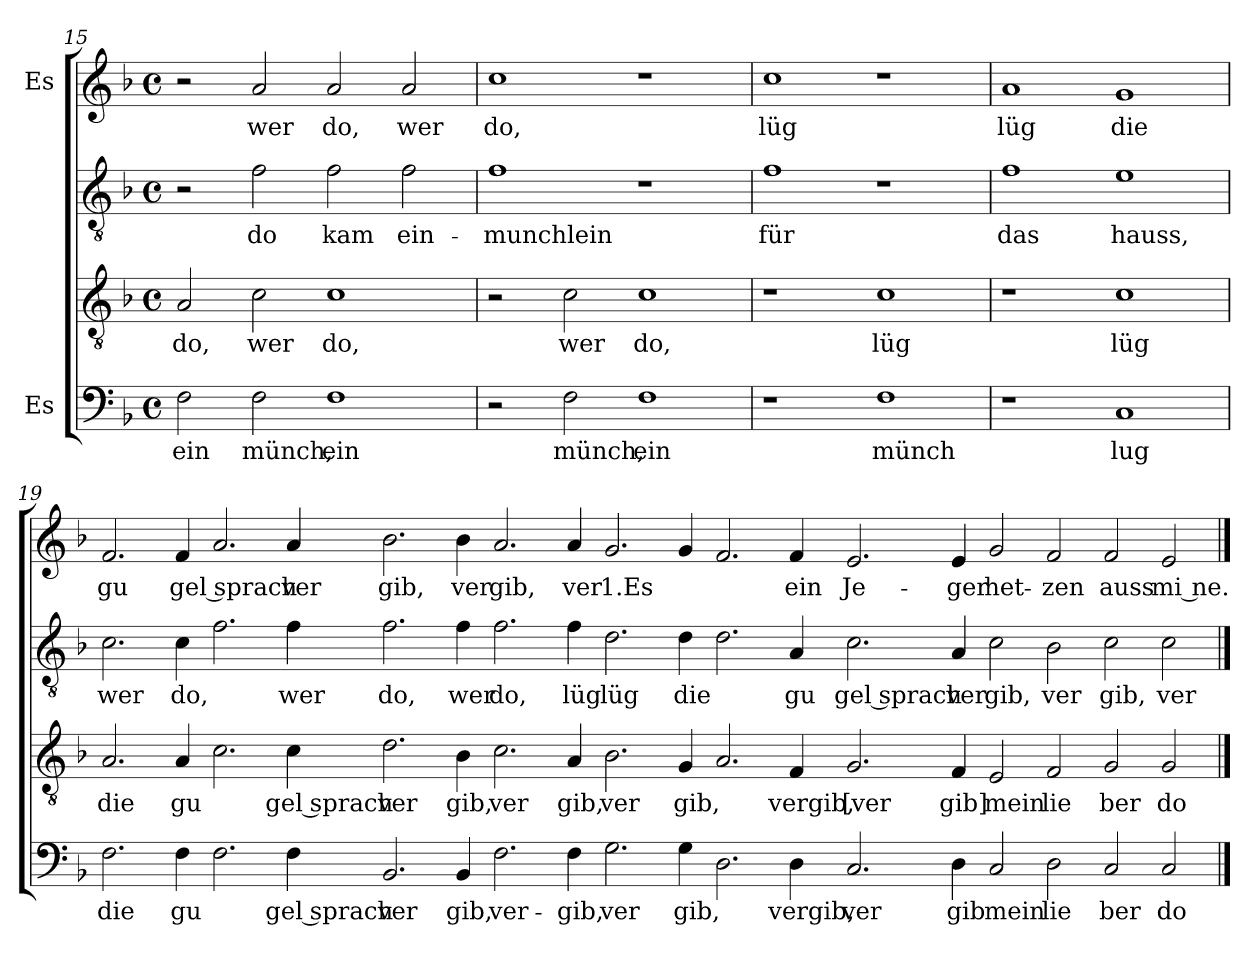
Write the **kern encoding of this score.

**kern	**text	**kern	**text	**kern	**text	**kern	**text
*part4	*part4	*part3	*part3	*part2	*part2	*part1	*part1
*staff4	*staff4	*staff3	*staff3	*staff2	*staff2	*staff1	*staff1
*I"Es	*	*	*	*	*	*I"Es	*
*clefF4	*	*clefGv2	*	*clefGv2	*	*clefG2	*
*k[b-]	*	*k[b-]	*	*k[b-]	*	*k[b-]	*
*F:	*	*F:	*	*F:	*	*F:	*
*M4/4	*	*M4/4	*	*M4/4	*	*M4/4	*
*met(c)	*	*met(c)	*	*met(c)	*	*met(c)	*
=15	=15	=15	=15	=15	=15	=15	=15
!	!LO:LY:b	!	!LO:LY:b	!	!	!	!
2F\	ein	2A/	do,	2r	.	2r	.
!	!LO:LY:b	!	!LO:LY:b	!	!LO:LY:b	!	!LO:LY:b
2F\	münch,	2c\	wer	2f\	do	2a/	wer
!	!LO:LY:b	!	!LO:LY:b	!	!LO:LY:b	!	!LO:LY:b
1F	ein	1c	do,	2f\	kam	2a/	do,
!	!	!	!	!	!LO:LY:b	!	!LO:LY:b
.	.	.	.	2f\	ein-	2a/	wer
=16	=16	=16	=16	=16	=16	=16	=16
!	!	!	!	!	!LO:LY:b	!	!LO:LY:b
2r	.	2r	.	1f	-munchlein	1cc	do,
!	!LO:LY:b	!	!LO:LY:b	!	!	!	!
2F\	münch,	2c\	wer	.	.	.	.
!	!LO:LY:b	!	!LO:LY:b	!	!	!	!
1F	ein	1c	do,	1r	.	1r	.
=17	=17	=17	=17	=17	=17	=17	=17
!	!	!	!	!	!LO:LY:b	!	!LO:LY:b
1r	.	1r	.	1f	für	1cc	lüg
!	!LO:LY:b	!	!LO:LY:b	!	!	!	!
1F	münch	1c	lüg	1r	.	1r	.
=18	=18	=18	=18	=18	=18	=18	=18
!	!	!	!	!	!LO:LY:b	!	!LO:LY:b
1r	.	1r	.	1f	das	1a	lüg
!	!LO:LY:b	!	!LO:LY:b	!	!LO:LY:b	!	!LO:LY:b
1C	lug	1c	lüg	1e	hauss,	1g	die
!!LO:LB:g=z
=19	=19	=19	=19	=19	=19	=19	=19
!	!LO:LY:b	!	!LO:LY:b	!	!LO:LY:b	!	!LO:LY:b
2.F\	die	2.A/	die	2.c\	wer	2.f/	gu
!	!LO:LY:b	!	!LO:LY:b	!	!LO:LY:b	!	!LO:LY:b
4F\	gu	4A/	gu	4c\	do,	4f/	gel sprach
2.F\	.	2.c\	.	2.f\	.	2.a/	.
!	!LO:LY:b	!	!LO:LY:b	!	!LO:LY:b	!	!LO:LY:b
4F\	gel sprach	4c\	gel sprach	4f\	wer	4a/	ver
!	!LO:LY:b	!	!LO:LY:b	!	!LO:LY:b	!	!LO:LY:b
2.BB-/	ver	2.d\	ver	2.f\	do,	2.b-\	gib,
!	!LO:LY:b	!	!LO:LY:b	!	!LO:LY:b	!	!LO:LY:b
4BB-/	gib,	4B-\	gib,	4f\	wer	4b-\	ver
!	!LO:LY:b	!	!LO:LY:b	!	!LO:LY:b	!	!LO:LY:b
2.F\	ver-	2.c\	ver	2.f\	do,	2.a/	gib,
!	!LO:LY:b	!	!LO:LY:b	!	!LO:LY:b	!	!LO:LY:b
4F\	-gib,	4A/	gib,	4f\	lüg	4a/	ver
!	!LO:LY:b	!	!LO:LY:b	!	!LO:LY:b	!	!LO:LY:b
2.G\	ver	2.B-\	ver	2.d\	lüg	2.g/	1.Es
!	!LO:LY:b	!	!LO:LY:b	!	!LO:LY:b	!	!
4G\	gib,	4G/	gib,	4d\	die	4g/	.
2.D\	.	2.A/	.	2.d\	.	2.f/	.
!	!LO:LY:b	!	!LO:LY:b	!	!LO:LY:b	!	!LO:LY:b
4D\	vergib,	4F/	vergib,	4A/	gu	4f/	ein
!	!LO:LY:b	!	!LO:LY:b	!	!LO:LY:b	!	!LO:LY:b
2.C/	ver	2.G/	[ver	2.c\	gel sprach	2.e/	Je-
!	!LO:LY:b	!	!LO:LY:b	!	!LO:LY:b	!	!LO:LY:b
4D\	gib	4F/	gib]	4A/	ver	4e/	-ger
!	!LO:LY:b	!	!LO:LY:b	!	!LO:LY:b	!	!LO:LY:b
2C/	mein	2E/	mein	2c\	gib,	2g/	het-
!	!LO:LY:b	!	!LO:LY:b	!	!LO:LY:b	!	!LO:LY:b
2D\	lie	2F/	lie	2B-\	ver	2f/	-zen
!	!LO:LY:b	!	!LO:LY:b	!	!LO:LY:b	!	!LO:LY:b
2C/	ber	2G/	ber	2c\	gib,	2f/	auss
!	!LO:LY:b	!	!LO:LY:b	!	!LO:LY:b	!	!LO:LY:b
2C/	do	2G/	do	2c\	ver	2e/	mi ne.
==	==	==	==	==	==	==	==
*-	*-	*-	*-	*-	*-	*-	*-
